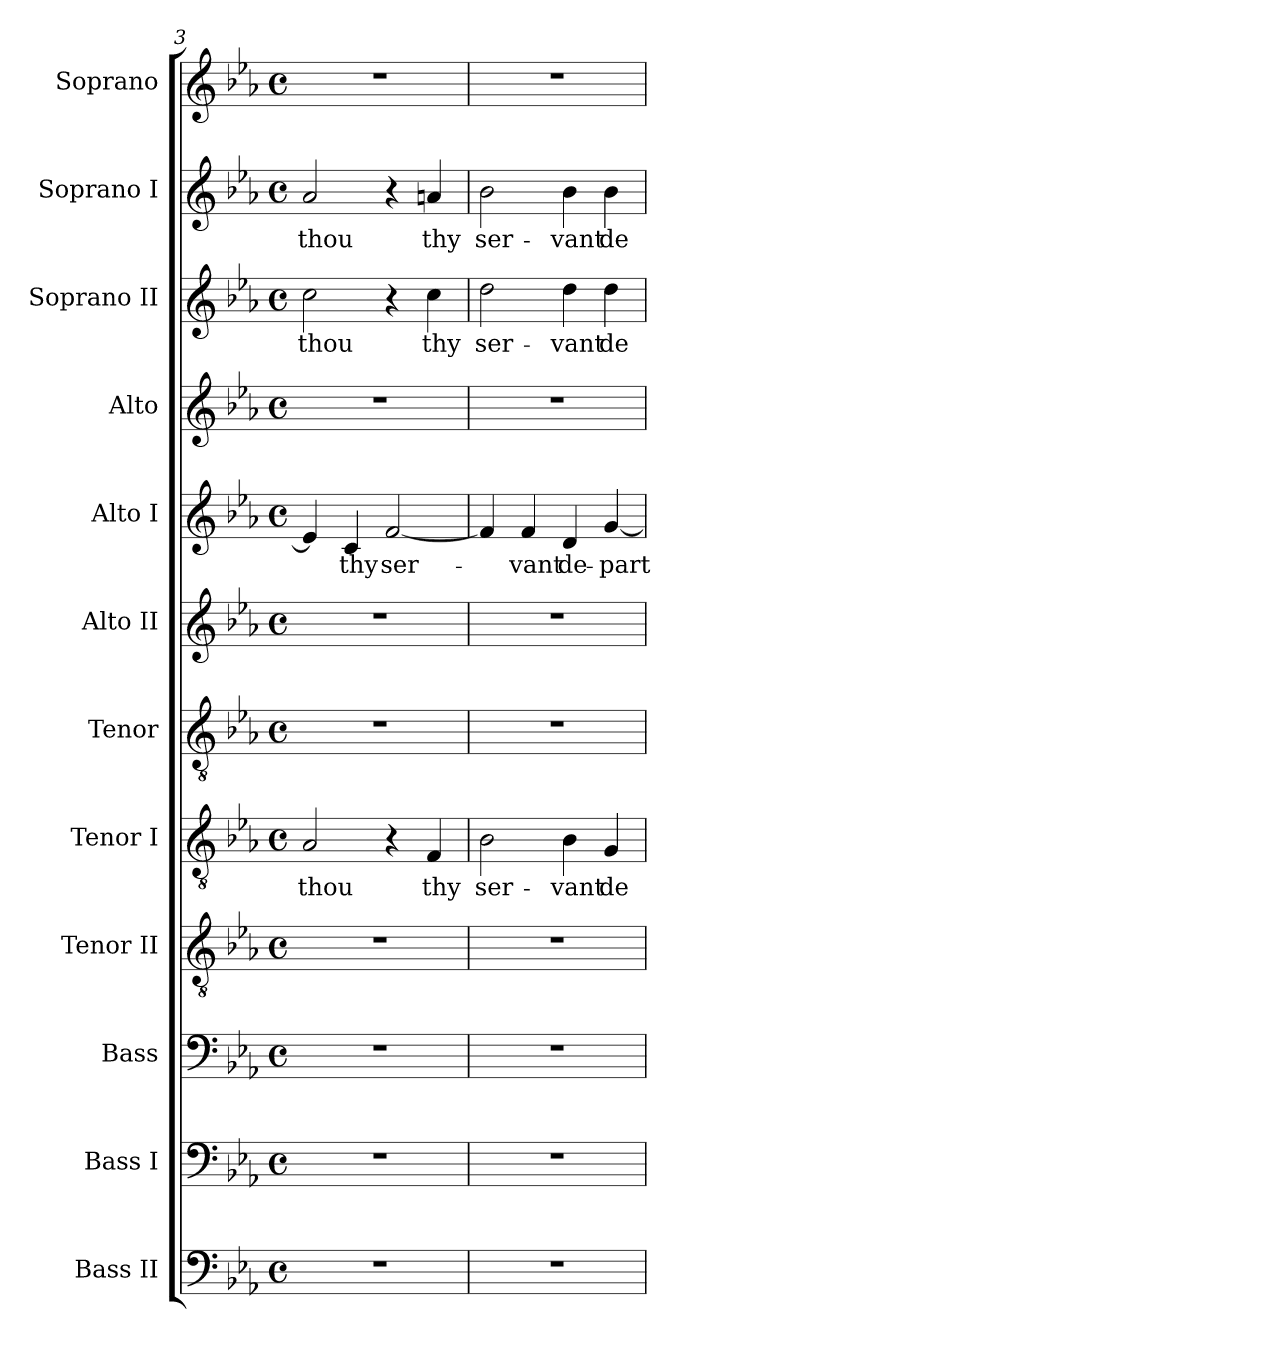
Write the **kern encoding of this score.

**kern	**kern	**kern	**kern	**kern	**text	**kern	**kern	**kern	**text	**kern	**kern	**text	**kern	**text	**kern
*part12	*part11	*part10	*part9	*part8	*part8	*part7	*part6	*part5	*part5	*part4	*part3	*part3	*part2	*part2	*part1
*staff12	*staff11	*staff10	*staff9	*staff8	*staff8	*staff7	*staff6	*staff5	*staff5	*staff4	*staff3	*staff3	*staff2	*staff2	*staff1
*I"Bass II	*I"Bass I	*I"Bass	*I"Tenor II	*I"Tenor I	*	*I"Tenor	*I"Alto II	*I"Alto I	*	*I"Alto	*I"Soprano II	*	*I"Soprano I	*	*I"Soprano
*I'BII	*I'BI	*I'B	*I'TII	*I'TI	*	*I'T	*I'AII	*I'AI	*	*I'A	*I'SII	*	*I'SI	*	*I'S
*clefF4	*clefF4	*clefF4	*clefGv2	*clefGv2	*	*clefGv2	*clefG2	*clefG2	*	*clefG2	*clefG2	*	*clefG2	*	*clefG2
*ITrd7c12	*	*ITrd7c12	*ITrd7c12	*ITrd7c12	*	*ITrd7c12	*	*	*	*	*	*	*	*	*
*k[b-e-a-]	*k[b-e-a-]	*k[b-e-a-]	*k[b-e-a-]	*k[b-e-a-]	*	*k[b-e-a-]	*k[b-e-a-]	*k[b-e-a-]	*	*k[b-e-a-]	*k[b-e-a-]	*	*k[b-e-a-]	*	*k[b-e-a-]
*E-:	*E-:	*E-:	*E-:	*E-:	*	*E-:	*E-:	*E-:	*	*E-:	*E-:	*	*E-:	*	*E-:
*M4/4	*M4/4	*M4/4	*M4/4	*M4/4	*	*M4/4	*M4/4	*M4/4	*	*M4/4	*M4/4	*	*M4/4	*	*M4/4
*met(c)	*met(c)	*met(c)	*met(c)	*met(c)	*	*met(c)	*met(c)	*met(c)	*	*met(c)	*met(c)	*	*met(c)	*	*met(c)
=3	=3	=3	=3	=3	=3	=3	=3	=3	=3	=3	=3	=3	=3	=3	=3
!	!	!	!	!	!LO:LY:b:color=#000000	!	!	!	!	!	!	!	!	!	!
!	!	!	!	!	!	!	!	!	!	!	!	!LO:LY:b:color=#000000	!	!	!
!	!	!	!	!	!	!	!	!	!	!	!	!	!	!LO:LY:b:color=#000000	!
1r	1r	1r	1r	2AA-i/	thou	1r	1r	4e-i/]	.	1r	2cci\	thou	2a-i/	thou	1r
!	!	!	!	!	!	!	!	!	!LO:LY:b:color=#000000	!	!	!	!	!	!
.	.	.	.	.	.	.	.	4ci/	thy	.	.	.	.	.	.
!	!	!	!	!	!	!	!	!	!LO:LY:b:color=#000000	!	!	!	!	!	!
.	.	.	.	4r	.	.	.	[<2fi/	ser-	.	4r	.	4r	.	.
!	!	!	!	!	!LO:LY:b:color=#000000	!	!	!	!	!	!	!	!	!	!
!	!	!	!	!	!	!	!	!	!	!	!	!LO:LY:b:color=#000000	!	!	!
!	!	!	!	!	!	!	!	!	!	!	!	!	!	!LO:LY:b:color=#000000	!
.	.	.	.	4FFi/	thy	.	.	.	.	.	4cci\	thy	4ani/	thy	.
=4	=4	=4	=4	=4	=4	=4	=4	=4	=4	=4	=4	=4	=4	=4	=4
!	!	!	!	!	!LO:LY:b:color=#000000	!	!	!	!	!	!	!	!	!	!
!	!	!	!	!	!	!	!	!	!	!	!	!LO:LY:b:color=#000000	!	!	!
!	!	!	!	!	!	!	!	!	!	!	!	!	!	!LO:LY:b:color=#000000	!
1r	1r	1r	1r	2BB-i\	ser-	1r	1r	4fi/]	.	1r	2ddi\	ser-	2b-i\	ser-	1r
!	!	!	!	!	!	!	!	!	!LO:LY:b:color=#000000	!	!	!	!	!	!
.	.	.	.	.	.	.	.	4fi/	-vant	.	.	.	.	.	.
!	!	!	!	!	!LO:LY:b:color=#000000	!	!	!	!	!	!	!	!	!	!
!	!	!	!	!	!	!	!	!	!LO:LY:b:color=#000000	!	!	!	!	!	!
!	!	!	!	!	!	!	!	!	!	!	!	!LO:LY:b:color=#000000	!	!	!
!	!	!	!	!	!	!	!	!	!	!	!	!	!	!LO:LY:b:color=#000000	!
.	.	.	.	4BB-i\	-vant	.	.	4di/	de-	.	4ddi\	-vant	4b-i\	-vant	.
!	!	!	!	!	!LO:LY:b:color=#000000	!	!	!	!	!	!	!	!	!	!
!	!	!	!	!	!	!	!	!	!LO:LY:b:color=#000000	!	!	!	!	!	!
!	!	!	!	!	!	!	!	!	!	!	!	!LO:LY:b:color=#000000	!	!	!
!	!	!	!	!	!	!	!	!	!	!	!	!	!	!LO:LY:b:color=#000000	!
.	.	.	.	4GGi/	de-	.	.	[<4gi/	-part	.	4ddi\	de-	4b-i\	de-	.
=	=	=	=	=	=	=	=	=	=	=	=	=	=	=	=
*-	*-	*-	*-	*-	*-	*-	*-	*-	*-	*-	*-	*-	*-	*-	*-
